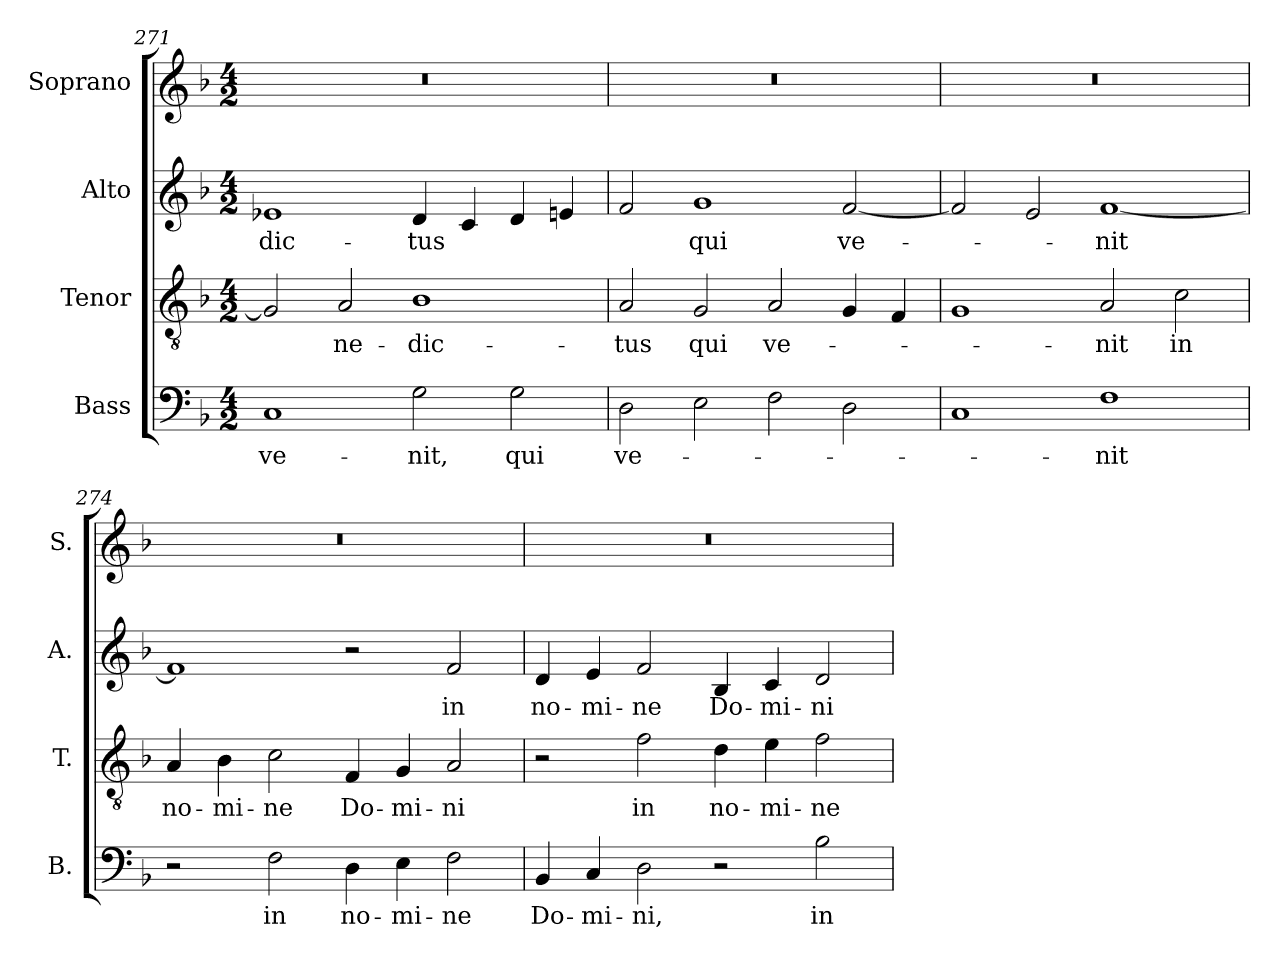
**kern	**text	**kern	**text	**kern	**text	**kern
*part4	*part4	*part3	*part3	*part2	*part2	*part1
*staff4	*staff4	*staff3	*staff3	*staff2	*staff2	*staff1
*I"Bass	*	*I"Tenor	*	*I"Alto	*	*I"Soprano
*I'B.	*	*I'T.	*	*I'A.	*	*I'S.
!!LO:PB:g=z
*clefF4	*	*clefGv2	*	*clefG2	*	*clefG2
*	*	*ITrd7c12	*	*	*	*
*k[b-]	*	*k[b-]	*	*k[b-]	*	*k[b-]
*F:	*	*F:	*	*F:	*	*F:
*M4/2	*	*M4/2	*	*M4/2	*	*M4/2
=271	=271	=271	=271	=271	=271	=271
!	!LO:LY:b:color=#000000	!	!	!	!	!
!	!	!	!	!	!LO:LY:b:color=#000000	!LO:N:vis=1
1Ci	ve-	2GGi/]	.	1e-Xi	-dic-	0r
!	!	!	!LO:LY:b:color=#000000	!	!	!
.	.	2AAi/	-ne-	.	.	.
!	!LO:LY:b:color=#000000	!	!	!	!	!
!	!	!	!LO:LY:b:color=#000000	!	!	!
!	!	!	!	!	!LO:LY:b:color=#000000	!
2Gi\	-nit,	1BB-i	-dic-	4di/	-tus	.
.	.	.	.	4ci/	.	.
!	!LO:LY:b:color=#000000	!	!	!	!	!
2Gi\	qui	.	.	4di/	.	.
.	.	.	.	4eni/	.	.
=272	=272	=272	=272	=272	=272	=272
!	!LO:LY:b:color=#000000	!	!	!	!	!
!	!	!	!LO:LY:b:color=#000000	!	!	!LO:N:vis=1
2Di\	ve-	2AAi/	-tus	2fi/	.	0r
!	!	!	!LO:LY:b:color=#000000	!	!	!
!	!	!	!	!	!LO:LY:b:color=#000000	!
2Ei\	.	2GGi/	qui	1gi	qui	.
!	!	!	!LO:LY:b:color=#000000	!	!	!
2Fi\	.	2AAi/	ve-	.	.	.
!	!	!	!	!	!LO:LY:b:color=#000000	!
2Di\	.	4GGi/	.	[2fi/	ve-	.
.	.	4FFi/	.	.	.	.
=273	=273	=273	=273	=273	=273	=273
!	!	!	!	!	!	!LO:N:vis=1
1Ci	.	1GGi	.	2fi/]	.	0r
.	.	.	.	2ei/	.	.
!	!LO:LY:b:color=#000000	!	!	!	!	!
!	!	!	!LO:LY:b:color=#000000	!	!	!
!	!	!	!	!	!LO:LY:b:color=#000000	!
1Fi	-nit	2AAi/	-nit	[1fi	-nit	.
!	!	!	!LO:LY:b:color=#000000	!	!	!
.	.	2Ci\	in	.	.	.
=274	=274	=274	=274	=274	=274	=274
!	!	!	!LO:LY:b:color=#000000	!	!	!LO:N:vis=1
2r	.	4AAi/	no-	1fi]	.	0r
!	!	!	!LO:LY:b:color=#000000	!	!	!
.	.	4BB-i\	-mi-	.	.	.
!	!LO:LY:b:color=#000000	!	!	!	!	!
!	!	!	!LO:LY:b:color=#000000	!	!	!
2Fi\	in	2Ci\	-ne	.	.	.
!	!LO:LY:b:color=#000000	!	!	!	!	!
!	!	!	!LO:LY:b:color=#000000	!	!	!
4Di\	no-	4FFi/	Do-	2r	.	.
!	!LO:LY:b:color=#000000	!	!	!	!	!
!	!	!	!LO:LY:b:color=#000000	!	!	!
4Ei\	-mi-	4GGi/	-mi-	.	.	.
!	!LO:LY:b:color=#000000	!	!	!	!	!
!	!	!	!LO:LY:b:color=#000000	!	!	!
!	!	!	!	!	!LO:LY:b:color=#000000	!
2Fi\	-ne	2AAi/	-ni	2fi/	in	.
!!LO:LB:g=z
=275	=275	=275	=275	=275	=275	=275
!	!LO:LY:b:color=#000000	!	!	!	!	!
!	!	!	!	!	!LO:LY:b:color=#000000	!LO:N:vis=1
4BB-i/	Do-	2r	.	4di/	no-	0r
!	!LO:LY:b:color=#000000	!	!	!	!	!
!	!	!	!	!	!LO:LY:b:color=#000000	!
4Ci/	-mi-	.	.	4ei/	-mi-	.
!	!LO:LY:b:color=#000000	!	!	!	!	!
!	!	!	!LO:LY:b:color=#000000	!	!	!
!	!	!	!	!	!LO:LY:b:color=#000000	!
2Di\	-ni,	2Fi\	in	2fi/	-ne	.
!	!	!	!LO:LY:b:color=#000000	!	!	!
!	!	!	!	!	!LO:LY:b:color=#000000	!
2r	.	4Di\	no-	4B-i/	Do-	.
!	!	!	!LO:LY:b:color=#000000	!	!	!
!	!	!	!	!	!LO:LY:b:color=#000000	!
.	.	4Ei\	-mi-	4ci/	-mi-	.
!	!LO:LY:b:color=#000000	!	!	!	!	!
!	!	!	!LO:LY:b:color=#000000	!	!	!
!	!	!	!	!	!LO:LY:b:color=#000000	!
2B-i\	in	2Fi\	-ne	2di/	-ni	.
=	=	=	=	=	=	=
*-	*-	*-	*-	*-	*-	*-
